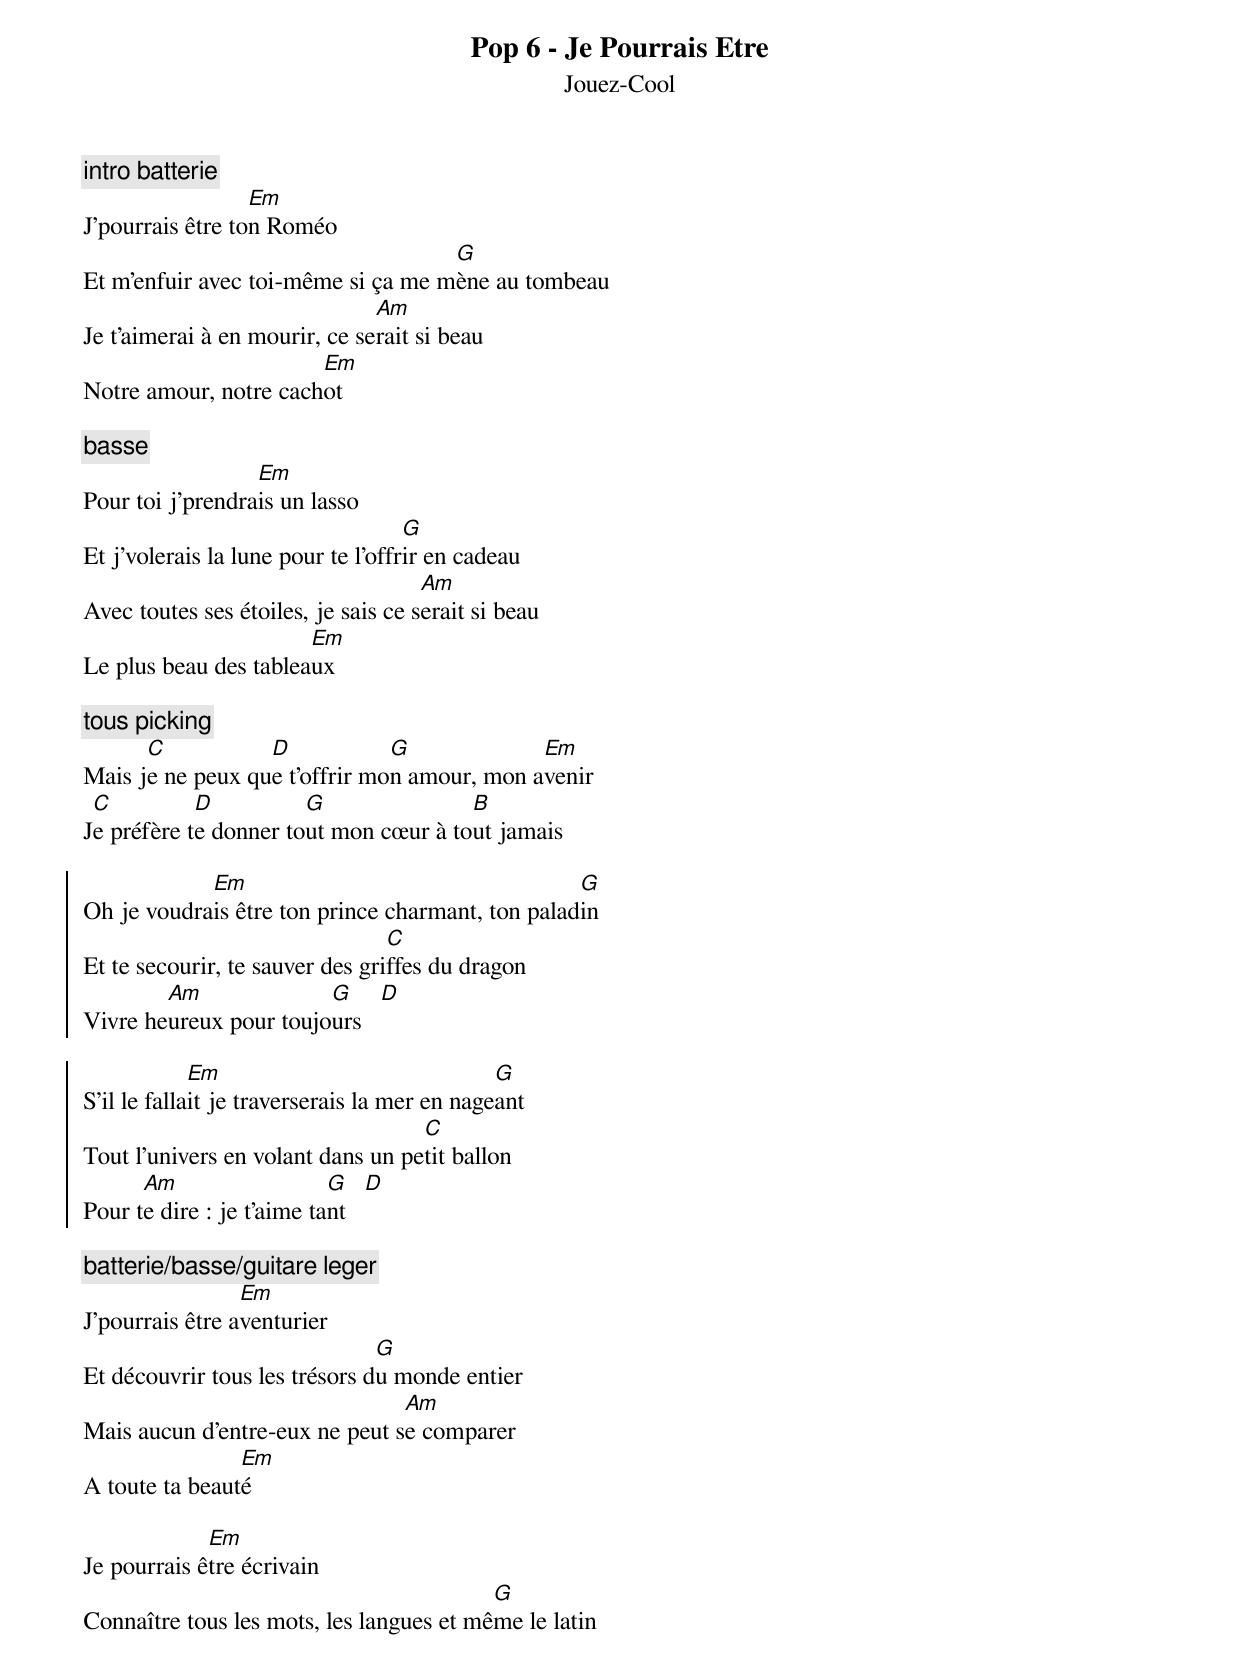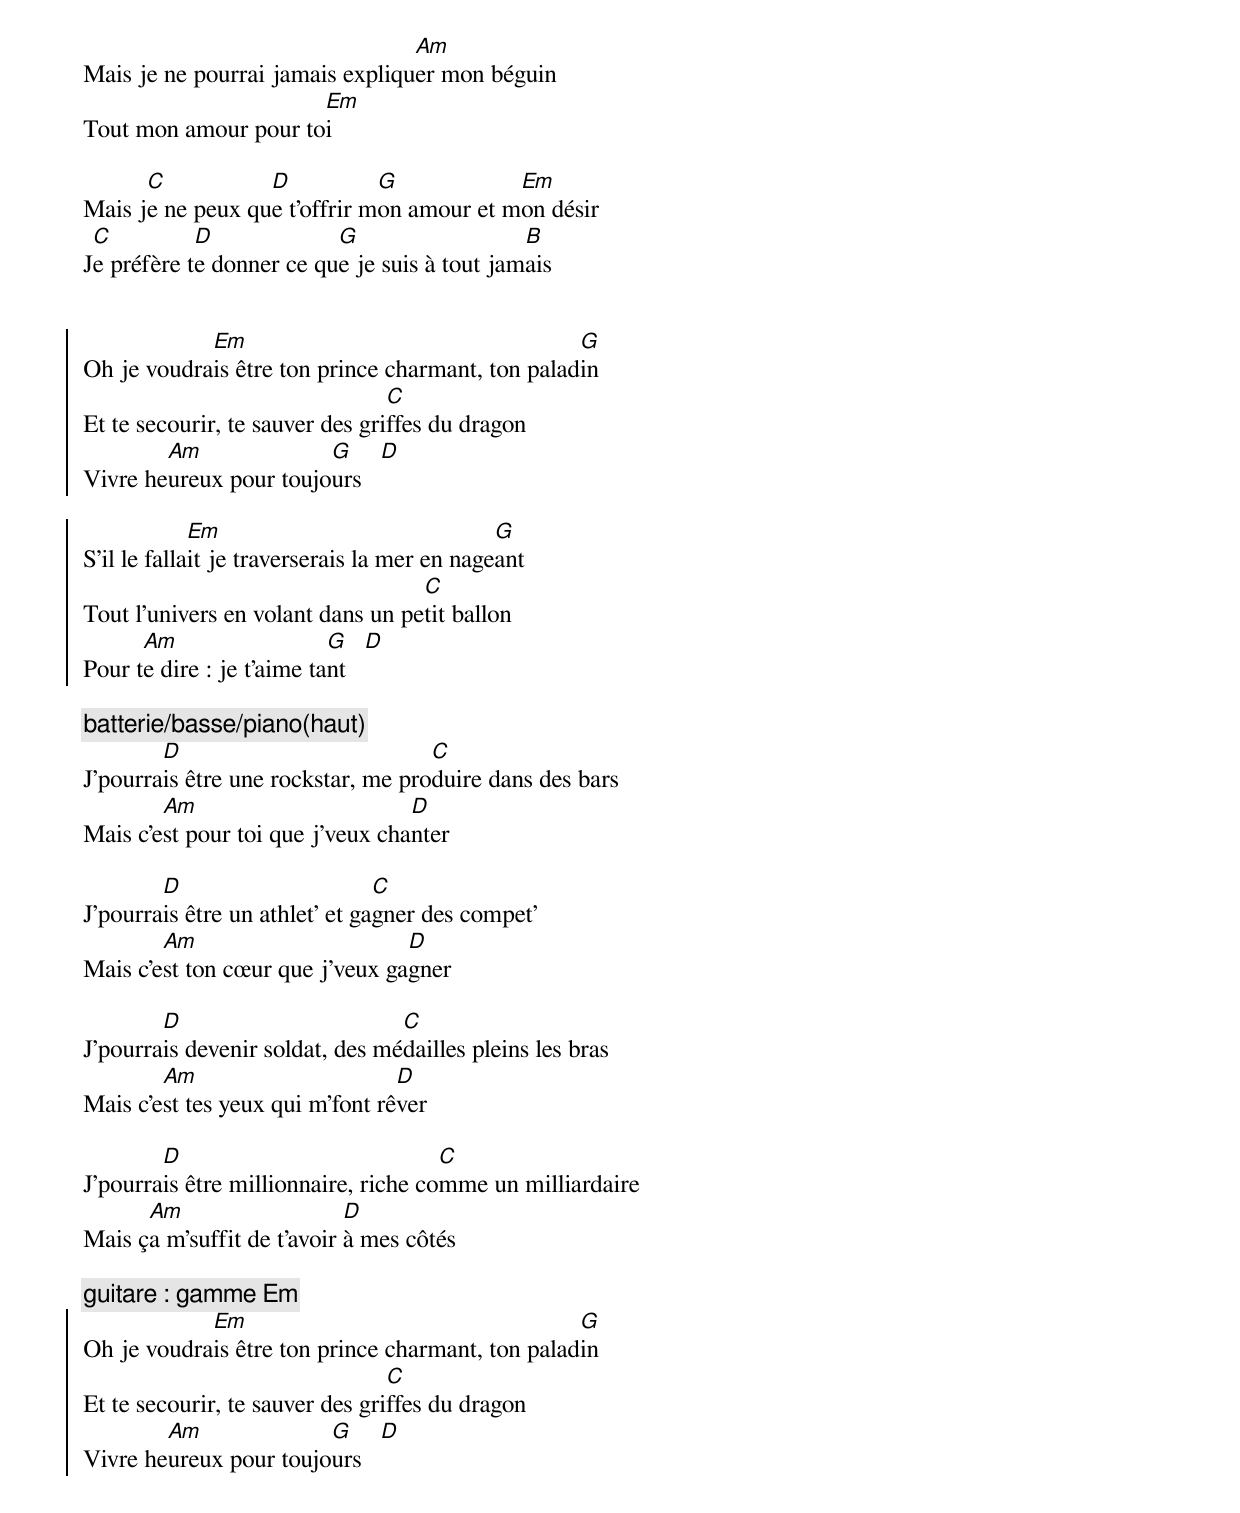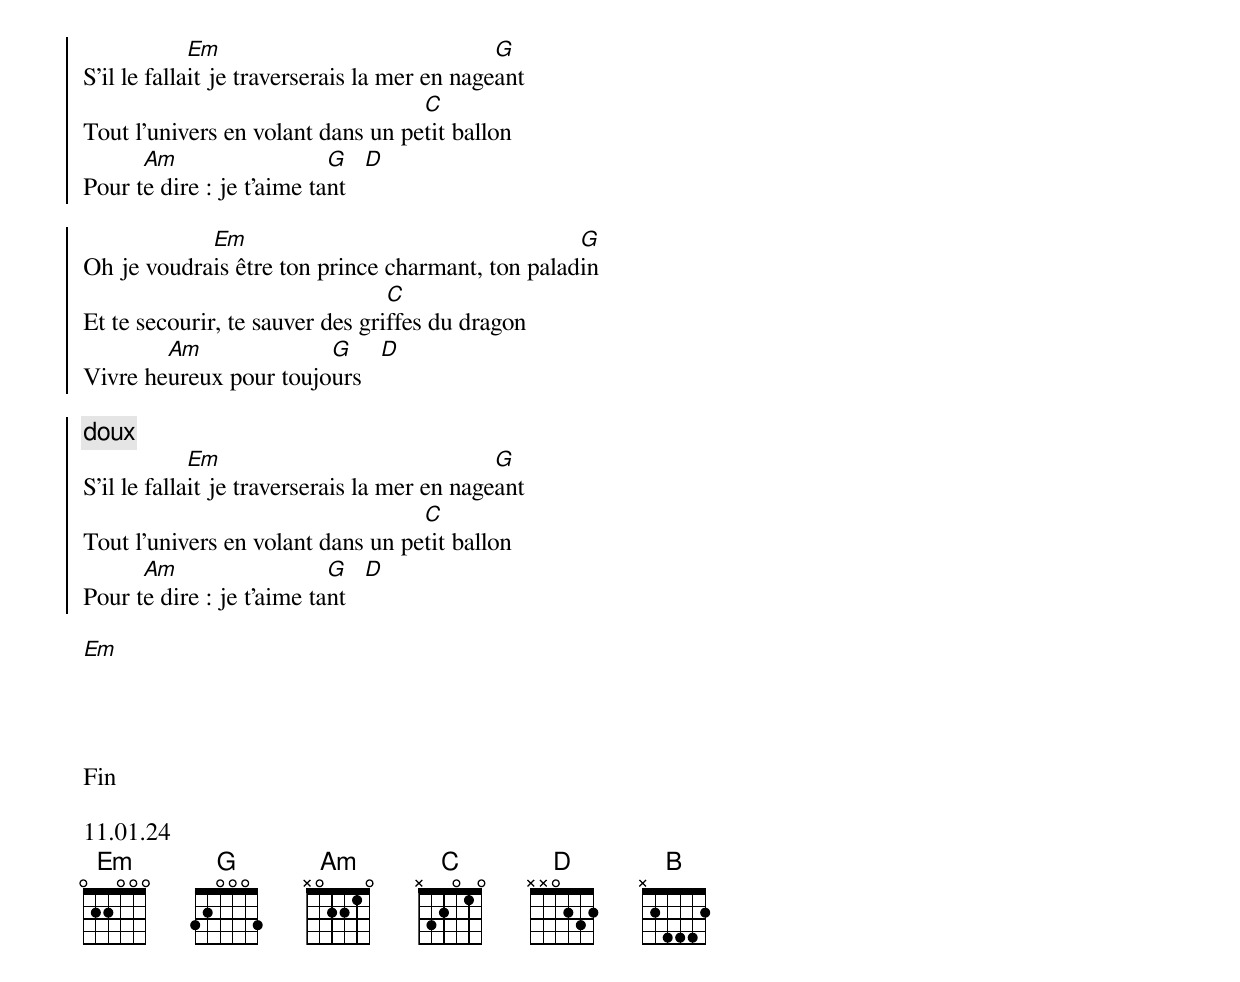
{title: Pop 6 - Je Pourrais Etre}
{subtitle: Jouez-Cool}
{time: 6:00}
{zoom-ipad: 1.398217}


{c:intro batterie}
J'pourrais être to[Em]n Roméo
Et m'enfuir avec toi-même si ça me m[G]ène au tombeau
Je t'aimerai à en mourir, ce se[Am]rait si beau
Notre amour, notre cach[Em]ot

{c:basse}
Pour toi j'prendra[Em]is un lasso
Et j'volerais la lune pour te l'offr[G]ir en cadeau
Avec toutes ses étoiles, je sais ce s[Am]erait si beau
Le plus beau des tablea[Em]ux

{c:tous picking}
Mais j[C]e ne peux qu[D]e t'offrir mo[G]n amour, mon a[Em]venir
J[C]e préfère t[D]e donner to[G]ut mon cœur à to[B]ut jamais

{soc}
Oh je voudra[Em]is être ton prince charmant, ton palad[G]in
Et te secourir, te sauver des gri[C]ffes du dragon
Vivre he[Am]ureux pour toujo[G]urs   [D]

S'il le falla[Em]it je traverserais la mer en nage[G]ant
Tout l'univers en volant dans un pe[C]tit ballon
Pour t[Am]e dire : je t'aime ta[G]nt   [D]
{eoc}

{c:batterie/basse/guitare leger}
J'pourrais être a[Em]venturier
Et découvrir tous les trésors d[G]u monde entier
Mais aucun d'entre-eux ne peut s[Am]e comparer
A toute ta beaut[Em]é

Je pourrais ê[Em]tre écrivain
Connaître tous les mots, les langues et mê[G]me le latin
Mais je ne pourrai jamais expliqu[Am]er mon béguin
Tout mon amour pour to[Em]i

Mais j[C]e ne peux qu[D]e t'offrir m[G]on amour et m[Em]on désir
J[C]e préfère t[D]e donner ce qu[G]e je suis à tout jam[B]ais


{soc}
Oh je voudra[Em]is être ton prince charmant, ton palad[G]in
Et te secourir, te sauver des gri[C]ffes du dragon
Vivre he[Am]ureux pour toujo[G]urs   [D]

S'il le falla[Em]it je traverserais la mer en nage[G]ant
Tout l'univers en volant dans un pe[C]tit ballon
Pour t[Am]e dire : je t'aime ta[G]nt   [D]
{eoc}

 {c:batterie/basse/piano(haut)}
J'pourra[D]is être une rockstar, me pro[C]duire dans des bars
Mais c'e[Am]st pour toi que j'veux cha[D]nter

J'pourra[D]is être un athlet' et ga[C]gner des compet'
Mais c'e[Am]st ton cœur que j'veux ga[D]gner

J'pourra[D]is devenir soldat, des mé[C]dailles pleins les bras
Mais c'e[Am]st tes yeux qui m'font rê[D]ver

J'pourra[D]is être millionnaire, riche co[C]mme un milliardaire
Mais ç[Am]a m'suffit de t'avoir [D]à mes côtés

{c:guitare : gamme Em}
{soc}
Oh je voudra[Em]is être ton prince charmant, ton palad[G]in
Et te secourir, te sauver des gri[C]ffes du dragon
Vivre he[Am]ureux pour toujo[G]urs   [D]

S'il le falla[Em]it je traverserais la mer en nage[G]ant
Tout l'univers en volant dans un pe[C]tit ballon
Pour t[Am]e dire : je t'aime ta[G]nt   [D]

Oh je voudra[Em]is être ton prince charmant, ton palad[G]in
Et te secourir, te sauver des gri[C]ffes du dragon
Vivre he[Am]ureux pour toujo[G]urs   [D]

{c:doux}
S'il le falla[Em]it je traverserais la mer en nage[G]ant
Tout l'univers en volant dans un pe[C]tit ballon
Pour t[Am]e dire : je t'aime ta[G]nt   [D]
{eoc}

[Em]




Fin

11.01.24
